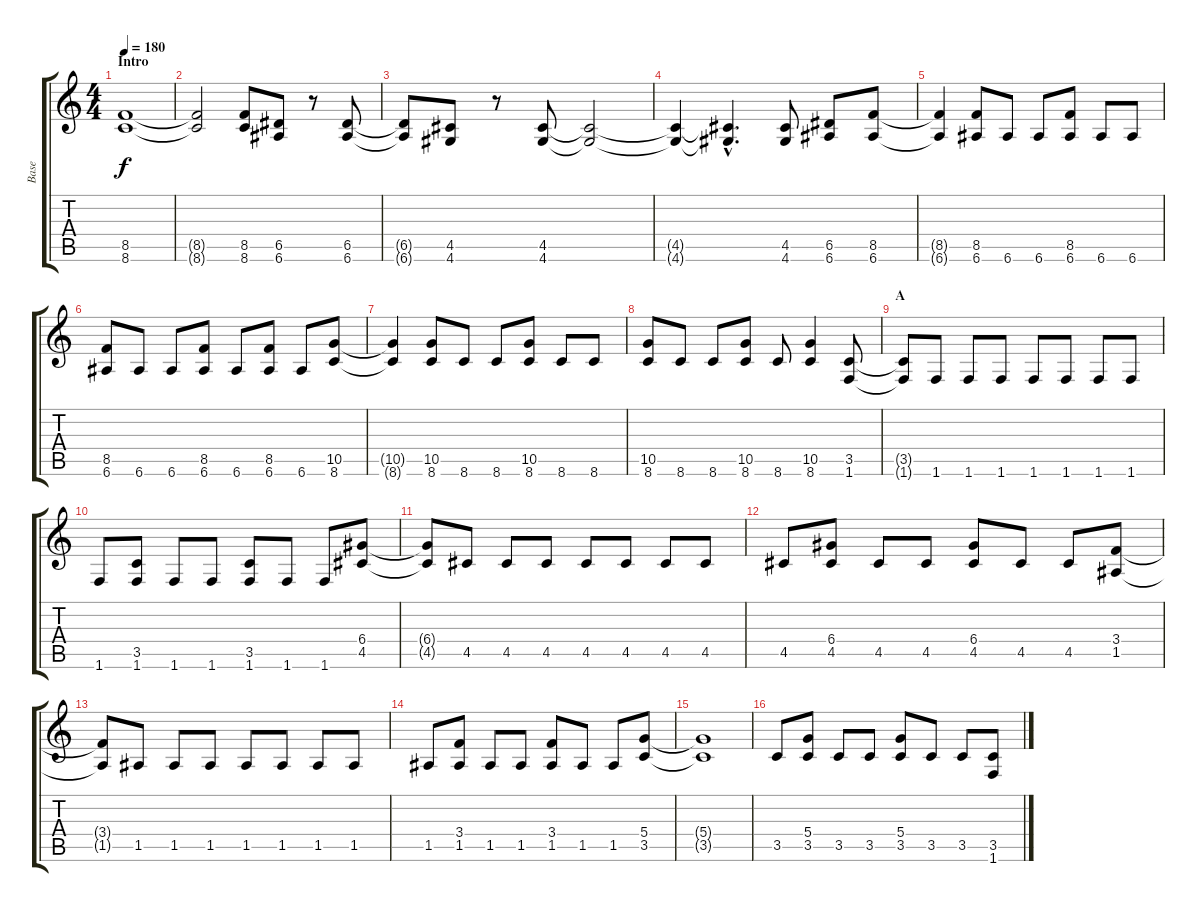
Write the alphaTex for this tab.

\track ("Base" "Base") {instrument distortionguitar}
\staff {score tabs}
\tuning (E4 B3 G3 D3 A2 E2) {hide}
\ts (4 4)
\section ("" "Intro")
\tempo 180
\clef g2
\ks c
(8.5 8.6).1{dy f instrument distortionguitar} |
(8.5{t} 8.6{t}).2 (8.5 8.6).8 (6.5 6.6).8 r.8 (6.5 6.6).8 |
(6.5{t} 6.6{t}).8 (4.5 4.6).8 r.8 (4.5 4.6).8 (4.5{t} 4.6{t}).2 |
(4.5{t} 4.6{t}).4 (4.5{hac t} 4.6{hac t}).4{d} (4.5 4.6).8 (6.5 6.6).8 (8.5 6.6).8 |
(8.5{t} 6.6{t}).4 (8.5 6.6).8 6.6.8 6.6.8 (8.5 6.6).8 6.6.8 6.6.8 |
(8.5 6.6).8 6.6.8 6.6.8 (8.5 6.6).8 6.6.8 (8.5 6.6).8 6.6.8 (10.5 8.6).8 |
(10.5{t} 8.6{t}).4 (10.5 8.6).8 8.6.8 8.6.8 (10.5 8.6).8 8.6.8 8.6.8 |
(10.5 8.6).8 8.6.8 8.6.8 (10.5 8.6).8 8.6.8 (10.5 8.6).4 (3.5 1.6).8 |
\section ("" "A")
(3.5{t} 1.6{t}).8 1.6.8 1.6.8 1.6.8 1.6.8 1.6.8 1.6.8 1.6.8 |
1.6.8 (3.5 1.6).8 1.6.8 1.6.8 (3.5 1.6).8 1.6.8 1.6.8 (6.4 4.5).8 |
(6.4{t} 4.5{t}).8 4.5.8 4.5.8 4.5.8 4.5.8 4.5.8 4.5.8 4.5.8 |
4.5.8 (6.4 4.5).8 4.5.8 4.5.8 (6.4 4.5).8 4.5.8 4.5.8 (3.4 1.5).8 |
(3.4{t} 1.5{t}).8 1.5.8 1.5.8 1.5.8 1.5.8 1.5.8 1.5.8 1.5.8 |
1.5.8 (3.4 1.5).8 1.5.8 1.5.8 (3.4 1.5).8 1.5.8 1.5.8 (5.4 3.5).8 |
(5.4{t} 3.5{t}).1 |
3.5.8 (5.4 3.5).8 3.5.8 3.5.8 (5.4 3.5).8 3.5.8 3.5.8 (3.5 1.6).8
